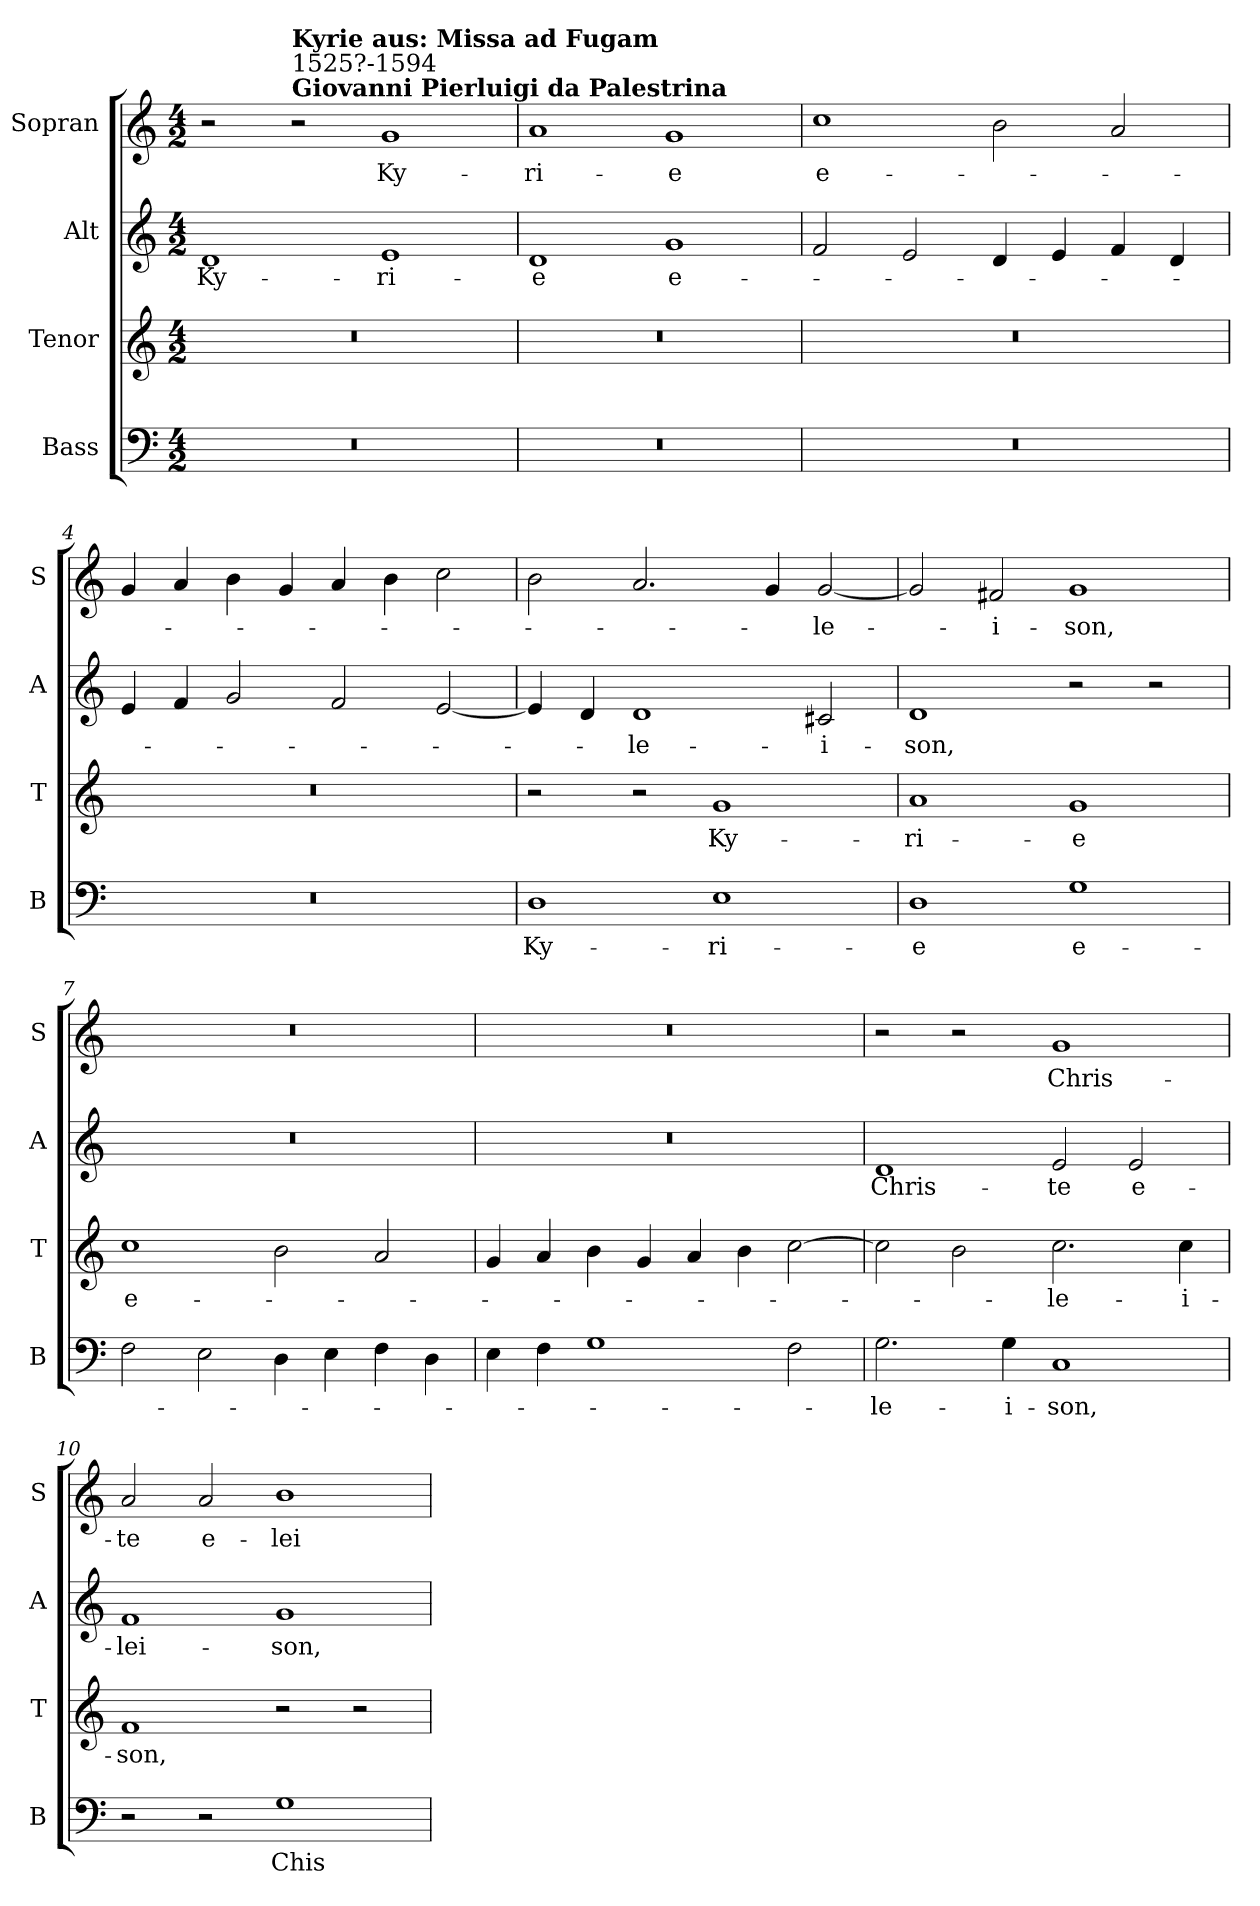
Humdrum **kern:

**kern	**text	**kern	**text	**kern	**text	**kern	**text
*part4	*part4	*part3	*part3	*part2	*part2	*part1	*part1
*staff4	*staff4	*staff3	*staff3	*staff2	*staff2	*staff1	*staff1
*I"Bass	*	*I"Tenor	*	*I"Alt	*	*I"Sopran	*
*I'B	*	*I'T	*	*I'A	*	*I'S	*
*clefF4	*	*clefG2	*	*clefG2	*	*clefG2	*
*k[]	*	*k[]	*	*k[]	*	*k[]	*
*M4/2	*	*M4/2	*	*M4/2	*	*M4/2	*
=1	=1	=1	=1	=1	=1	=1	=1
!	!	!	!	!	!LO:LY:b	!	!
0r	.	0r	.	1d	Ky-	2r	.
!	!	!	!	!	!	!LO:TX:a:B:t=Giovanni Pierluigi da Palestrina	!
!	!	!	!	!	!	!LO:TX:a:t=1525?-1594	!
!	!	!	!	!	!	!LO:TX:a:B:t=Kyrie aus&colon; Missa ad Fugam	!
.	.	.	.	.	.	2r	.
!	!	!	!	!	!LO:LY:b	!	!LO:LY:b
.	.	.	.	1e	ri-	1g	Ky-
=2	=2	=2	=2	=2	=2	=2	=2
!	!	!	!	!	!LO:LY:b	!	!LO:LY:b
0r	.	0r	.	1d	e	1a	ri-
!	!	!	!	!	!LO:LY:b	!	!LO:LY:b
.	.	.	.	1g	e-	1g	e
=3	=3	=3	=3	=3	=3	=3	=3
!	!	!	!	!	!	!	!LO:LY:b
0r	.	0r	.	2f/	.	1cc	e-
.	.	.	.	2e/	.	.	.
.	.	.	.	4d/	.	2b\	.
.	.	.	.	4e/	.	.	.
.	.	.	.	4f/	.	2a/	.
.	.	.	.	4d/	.	.	.
=4	=4	=4	=4	=4	=4	=4	=4
0r	.	0r	.	4e/	.	4g/	.
.	.	.	.	4f/	.	4a/	.
.	.	.	.	2g/	.	4b\	.
.	.	.	.	.	.	4g/	.
.	.	.	.	2f/	.	4a/	.
.	.	.	.	.	.	4b\	.
.	.	.	.	[2e/	.	2cc\	.
=5	=5	=5	=5	=5	=5	=5	=5
!	!LO:LY:b	!	!	!	!	!	!
1D	Ky-	2r	.	4e/]	.	2b\	.
.	.	.	.	4d/	.	.	.
!	!	!	!	!	!LO:LY:b	!	!
.	.	2r	.	1d	le-	2.a/	.
!	!LO:LY:b	!	!LO:LY:b	!	!	!	!
1E	ri-	1g	Ky-	.	.	.	.
.	.	.	.	.	.	4g/	.
!	!	!	!	!	!LO:LY:b	!	!LO:LY:b
.	.	.	.	2c#X/	i-	[2g/	le-
!!LO:LB:g=z
=6	=6	=6	=6	=6	=6	=6	=6
!	!LO:LY:b	!	!LO:LY:b	!	!LO:LY:b	!	!
1D	e	1a	ri-	1d	son,	2g/]	.
!	!	!	!	!	!	!	!LO:LY:b
.	.	.	.	.	.	2f#X/	i-
!	!LO:LY:b	!	!LO:LY:b	!	!	!	!LO:LY:b
1G	e-	1g	e	2r	.	1g	son,
.	.	.	.	2r	.	.	.
=7	=7	=7	=7	=7	=7	=7	=7
!	!	!	!LO:LY:b	!	!	!	!
2F\	.	1cc	e-	0r	.	0r	.
2E\	.	.	.	.	.	.	.
4D\	.	2b\	.	.	.	.	.
4E\	.	.	.	.	.	.	.
4F\	.	2a/	.	.	.	.	.
4D\	.	.	.	.	.	.	.
=8	=8	=8	=8	=8	=8	=8	=8
4E\	.	4g/	.	0r	.	0r	.
4F\	.	4a/	.	.	.	.	.
1G	.	4b\	.	.	.	.	.
.	.	4g/	.	.	.	.	.
.	.	4a/	.	.	.	.	.
.	.	4b\	.	.	.	.	.
2F\	.	[2cc\	.	.	.	.	.
=9	=9	=9	=9	=9	=9	=9	=9
!	!LO:LY:b	!	!	!	!LO:LY:b	!	!
2.G\	le-	2cc\]	.	1d	Chris-	2r	.
.	.	2b\	.	.	.	2r	.
!	!LO:LY:b	!	!	!	!	!	!
4G\	i-	.	.	.	.	.	.
!	!LO:LY:b	!	!LO:LY:b	!	!LO:LY:b	!	!LO:LY:b
1C	son,	2.cc\	le-	2e/	te	1g	Chris-
!	!	!	!	!	!LO:LY:b	!	!
.	.	.	.	2e/	e-	.	.
!	!	!	!LO:LY:b	!	!	!	!
.	.	4cc\	i-	.	.	.	.
=10	=10	=10	=10	=10	=10	=10	=10
!	!	!	!LO:LY:b	!	!LO:LY:b	!	!LO:LY:b
2r	.	1f	son,	1f	lei-	2a/	te
!	!	!	!	!	!	!	!LO:LY:b
2r	.	.	.	.	.	2a/	e-
!	!LO:LY:b	!	!	!	!LO:LY:b	!	!LO:LY:b
1G	Chis-	2r	.	1g	son,	1b	lei-
.	.	2r	.	.	.	.	.
=	=	=	=	=	=	=	=
*-	*-	*-	*-	*-	*-	*-	*-
